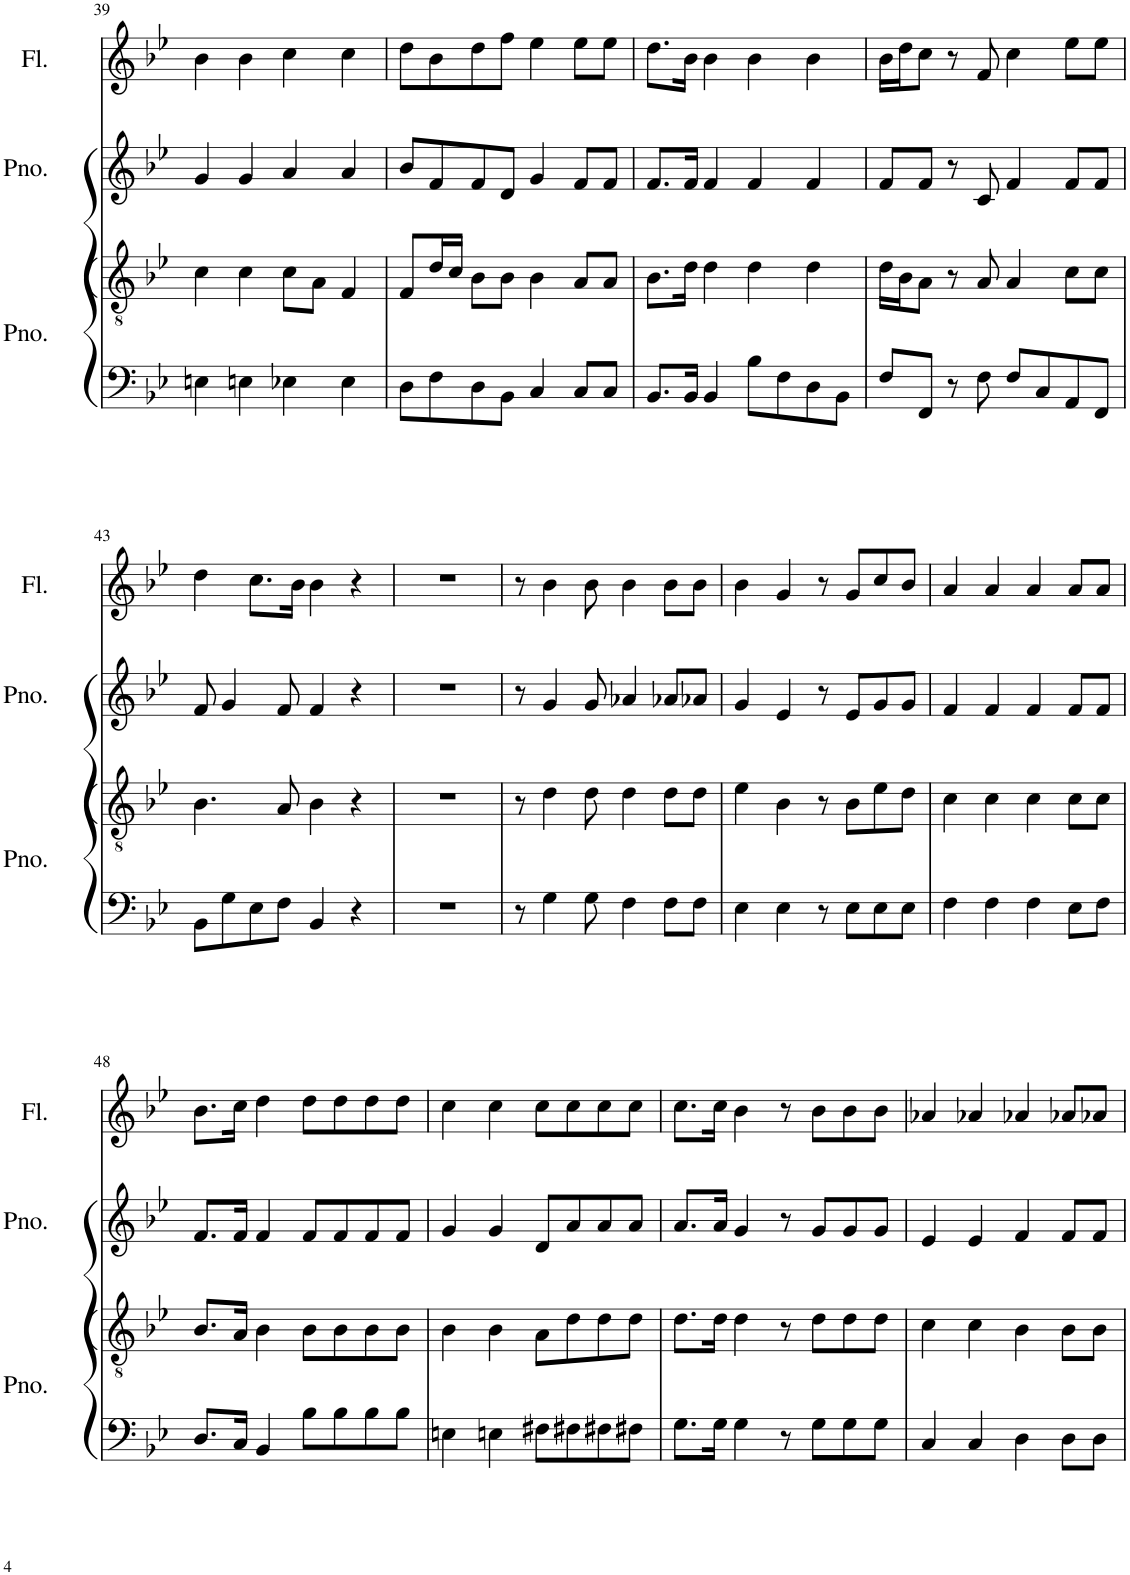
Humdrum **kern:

**kern	**kern	**kern	**kern
*part3	*part3	*part2	*part1
*staff4	*staff3	*staff2	*staff1
*I"Piano	*	*I"Piano	*I"Flute
*I'Pno.	*	*I'Pno.	*I'Fl.
!!LO:PB:g=z
*clefF4	*clefGv2	*clefG2	*clefG2
*k[b-e-]	*k[b-e-]	*k[b-e-]	*k[b-e-]
*M4/4	*M4/4	*M4/4	*M4/4
=39	=39	=39	=39
4En\	4c\	4g/	4b-\
4En\	4c\	4g/	4b-\
4E-X\	8c\L	4a/	4cc\
.	8A\J	.	.
4E-\	4F/	4a/	4cc\
=40	=40	=40	=40
8D\L	8F/L	8b-/L	8dd\L
8F\	16d/L	8f/	8b-\
.	16c/JJ	.	.
8D\	8B-\L	8f/	8dd\
8BB-\J	8B-\J	8d/J	8ff\J
4C/	4B-\	4g/	4ee-\
8C/L	8A/L	8f/L	8ee-\L
8C/J	8A/J	8f/J	8ee-\J
=41	=41	=41	=41
8.BB-/L	8.B-\L	8.f/L	8.dd\L
16BB-/Jk	16d\Jk	16f/Jk	16b-\Jk
4BB-/	4d\	4f/	4b-\
8B-\L	4d\	4f/	4b-\
8F\	.	.	.
8D\	4d\	4f/	4b-\
8BB-\J	.	.	.
=42	=42	=42	=42
8F/L	16d\LL	8f/L	16b-\LL
.	16B-\J	.	16dd\J
8FF/J	8A\J	8f/J	8cc\J
8r	8r	8r	8r
8F\	8A/	8c/	8f/
8F/L	4A/	4f/	4cc\
8C/	.	.	.
8AA/	8c\L	8f/L	8ee-\L
8FF/J	8c\J	8f/J	8ee-\J
!!LO:LB:g=z
=43	=43	=43	=43
8BB-\L	4.B-\	8f/	4dd\
8G\	.	4g/	.
8E-\	.	.	8.cc\L
8F\J	8A/	8f/	.
.	.	.	16b-\Jk
4BB-/	4B-\	4f/	4b-\
4r	4r	4r	4r
=44	=44	=44	=44
1r	1r	1r	1r
=45	=45	=45	=45
8r	8r	8r	8r
4G\	4d\	4g/	4b-\
8G\	8d\	8g/	8b-\
4F\	4d\	4a-X/	4b-\
8F\L	8d\L	8a-X/L	8b-\L
8F\J	8d\J	8a-X/J	8b-\J
=46	=46	=46	=46
4E-\	4e-\	4g/	4b-\
4E-\	4B-\	4e-/	4g/
8r	8r	8r	8r
8E-\L	8B-\L	8e-/L	8g/L
8E-\	8e-\	8g/	8cc/
8E-\J	8d\J	8g/J	8b-/J
=47	=47	=47	=47
4F\	4c\	4f/	4a/
4F\	4c\	4f/	4a/
4F\	4c\	4f/	4a/
8E-\L	8c\L	8f/L	8a/L
8F\J	8c\J	8f/J	8a/J
!!LO:LB:g=z
=48	=48	=48	=48
8.D/L	8.B-/L	8.f/L	8.b-\L
16C/Jk	16A/Jk	16f/Jk	16cc\Jk
4BB-/	4B-\	4f/	4dd\
8B-\L	8B-\L	8f/L	8dd\L
8B-\	8B-\	8f/	8dd\
8B-\	8B-\	8f/	8dd\
8B-\J	8B-\J	8f/J	8dd\J
=49	=49	=49	=49
4En\	4B-\	4g/	4cc\
4En\	4B-\	4g/	4cc\
8F#X\L	8A\L	8d/L	8cc\L
8F#X\	8d\	8a/	8cc\
8F#X\	8d\	8a/	8cc\
8F#X\J	8d\J	8a/J	8cc\J
=50	=50	=50	=50
8.G\L	8.d\L	8.a/L	8.cc\L
16G\Jk	16d\Jk	16a/Jk	16cc\Jk
4G\	4d\	4g/	4b-\
8r	8r	8r	8r
8G\L	8d\L	8g/L	8b-\L
8G\	8d\	8g/	8b-\
8G\J	8d\J	8g/J	8b-\J
=51	=51	=51	=51
4C/	4c\	4e-/	4a-X/
4C/	4c\	4e-/	4a-X/
4D\	4B-\	4f/	4a-X/
8D\L	8B-\L	8f/L	8a-X/L
8D\J	8B-\J	8f/J	8a-X/J
=	=	=	=
*-	*-	*-	*-
